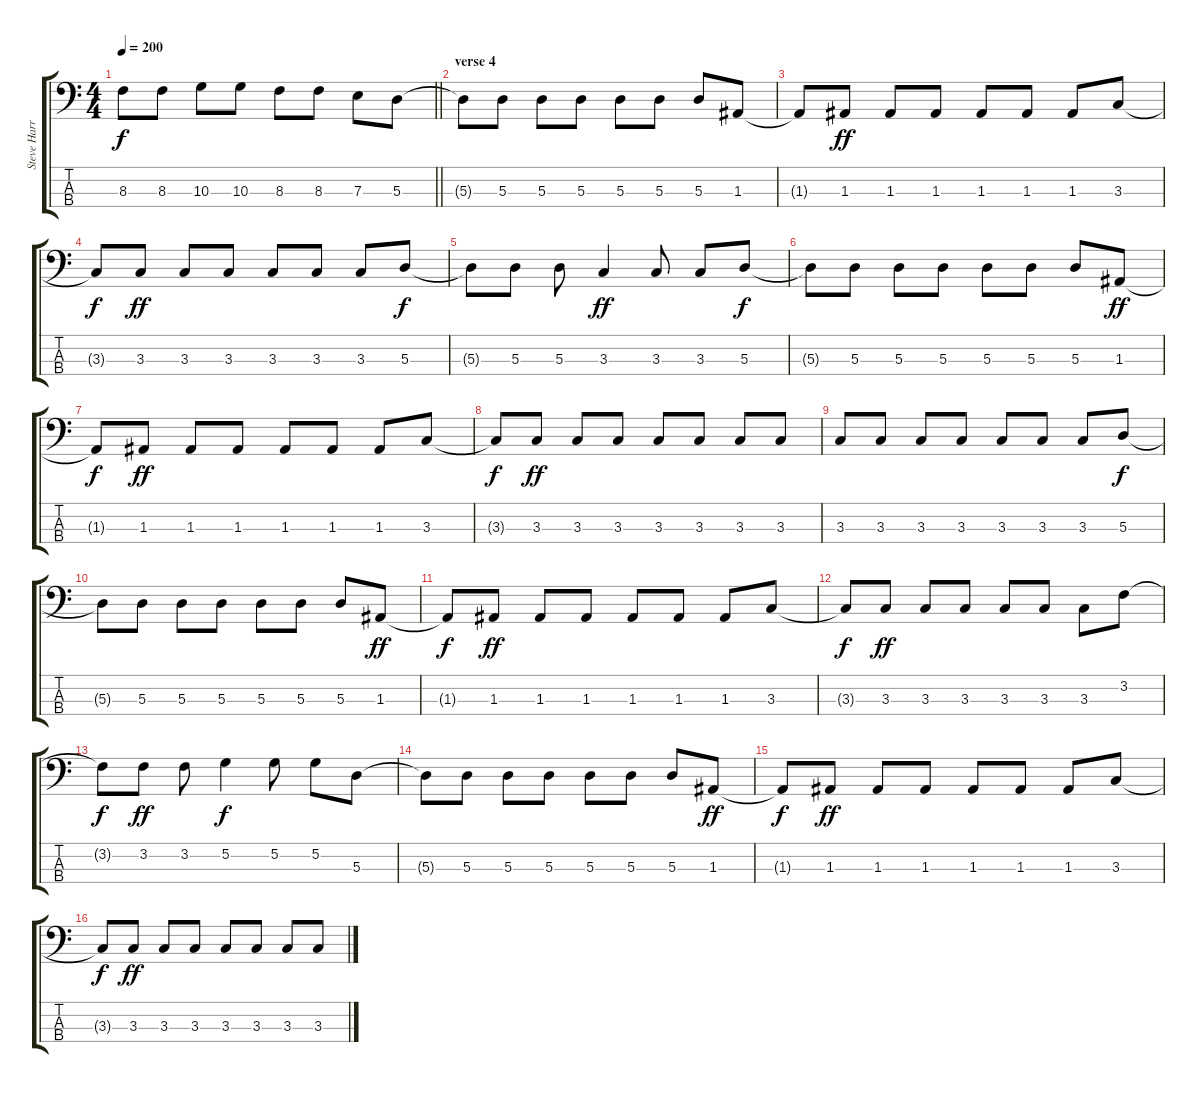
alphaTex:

\track ("Steve Harris" "Steve Harr") {instrument electricbassfinger}
\staff {score tabs}
\tuning (G2 D2 A1 E1) {hide}
\ts (4 4)
\tempo 200
\clef f4
\barLineRight lightlight
\ks c
8.3.8{dy f} 8.3.8 10.3.8 10.3.8 8.3.8 8.3.8 7.3.8 5.3.8 |
\section ("" "verse 4")
5.3{t}.8 5.3.8 5.3.8 5.3.8 5.3.8 5.3.8 5.3.8 1.3.8 |
1.3{t}.8 1.3.8{dy ff} 1.3.8 1.3.8 1.3.8 1.3.8 1.3.8 3.3.8 |
3.3{t}.8{dy f} 3.3.8{dy ff} 3.3.8 3.3.8 3.3.8 3.3.8 3.3.8 5.3.8{dy f} |
5.3{t}.8 5.3.8 5.3.8 3.3.4{dy ff} 3.3.8 3.3.8 5.3.8{dy f} |
5.3{t}.8 5.3.8 5.3.8 5.3.8 5.3.8 5.3.8 5.3.8 1.3.8{dy ff} |
1.3{t}.8{dy f} 1.3.8{dy ff} 1.3.8 1.3.8 1.3.8 1.3.8 1.3.8 3.3.8 |
3.3{t}.8{dy f} 3.3.8{dy ff} 3.3.8 3.3.8 3.3.8 3.3.8 3.3.8 3.3.8 |
3.3.8 3.3.8 3.3.8 3.3.8 3.3.8 3.3.8 3.3.8 5.3.8{dy f} |
5.3{t}.8 5.3.8 5.3.8 5.3.8 5.3.8 5.3.8 5.3.8 1.3.8{dy ff} |
1.3{t}.8{dy f} 1.3.8{dy ff} 1.3.8 1.3.8 1.3.8 1.3.8 1.3.8 3.3.8 |
3.3{t}.8{dy f} 3.3.8{dy ff} 3.3.8 3.3.8 3.3.8 3.3.8 3.3.8 3.2.8 |
3.2{t}.8{dy f} 3.2.8{dy ff} 3.2.8 5.2.4{dy f} 5.2.8 5.2.8 5.3.8 |
5.3{t}.8 5.3.8 5.3.8 5.3.8 5.3.8 5.3.8 5.3.8 1.3.8{dy ff} |
1.3{t}.8{dy f} 1.3.8{dy ff} 1.3.8 1.3.8 1.3.8 1.3.8 1.3.8 3.3.8 |
3.3{t}.8{dy f} 3.3.8{dy ff} 3.3.8 3.3.8 3.3.8 3.3.8 3.3.8 3.3.8
